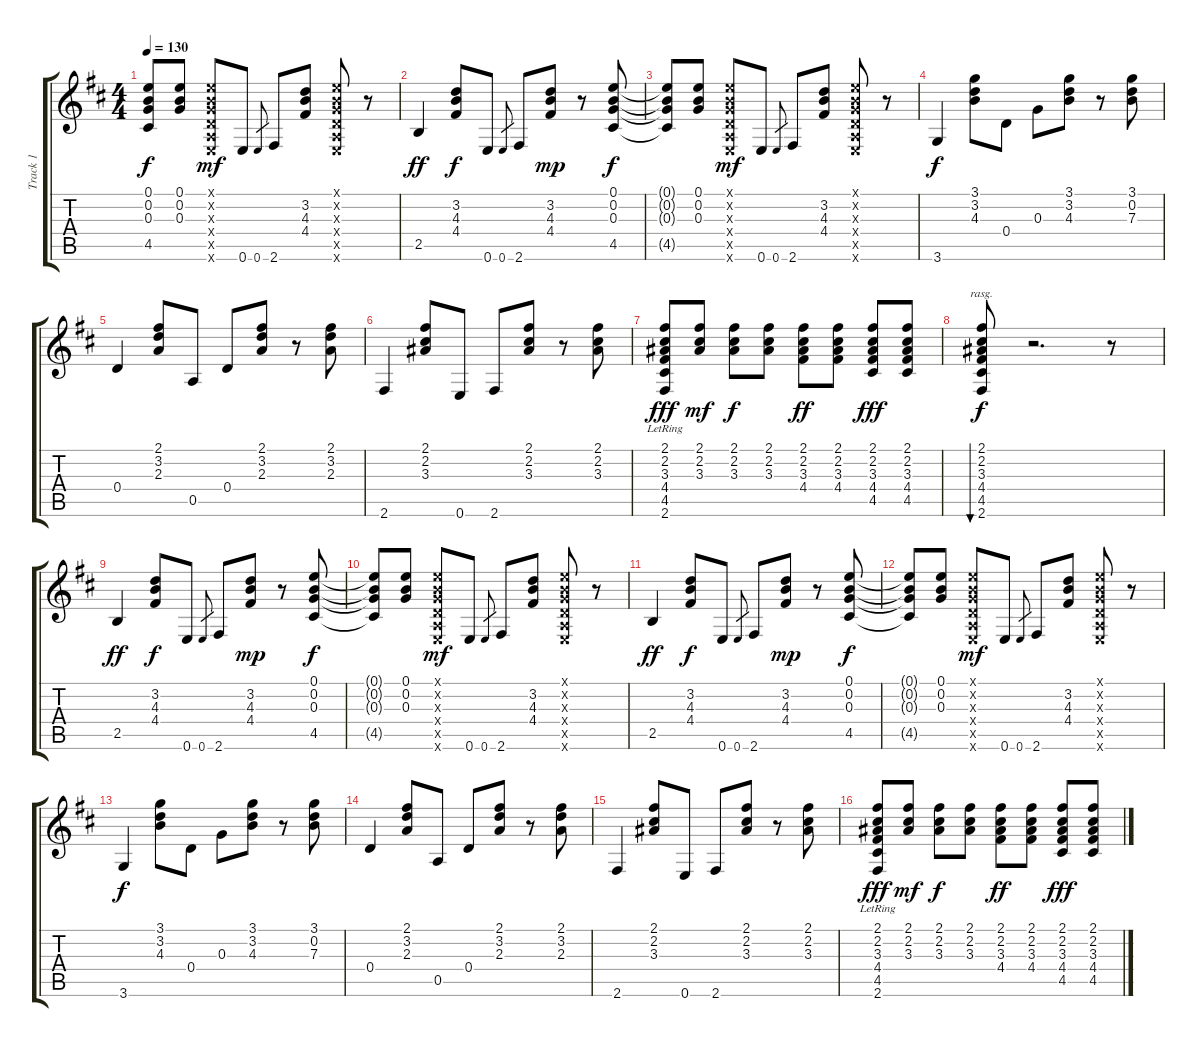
\track ("Track 1" "Track 1") {instrument acousticguitarnylon}
\staff {score tabs}
\tuning (E4 B3 G3 D3 A2 E2) {hide}
\ts (4 4)
\tempo 130
\clef g2
\ks d
(0.1{t} 0.2{t} 0.3{t} 4.5{t}).8{dy f} (0.1 0.2 0.3).8 (0.1{x} 0.2{x} 0.3{x} 0.4{x} 0.5{x} 0.6{x}).8{dy mf} 0.6.8 0.6.8{gr} 2.6.8 (3.2 4.3 4.4).8 (0.1{x} 0.2{x} 0.3{x} 0.4{x} 0.5{x} 0.6{x}).8 r.8 |
2.5.4{dy ff} (3.2 4.3 4.4).8{dy f} 0.6.8 0.6.8{gr} 2.6.8 (3.2 4.3 4.4).8{dy mp} r.8 (0.1 0.2 0.3 4.5).8{dy f} |
(0.1{t} 0.2{t} 0.3{t} 4.5{t}).8 (0.1 0.2 0.3).8 (0.1{x} 0.2{x} 0.3{x} 0.4{x} 0.5{x} 0.6{x}).8{dy mf} 0.6.8 0.6.8{gr} 2.6.8 (3.2 4.3 4.4).8 (0.1{x} 0.2{x} 0.3{x} 0.4{x} 0.5{x} 0.6{x}).8 r.8 |
3.6.4{dy f} (3.1 3.2 4.3).8 0.4.8 0.3.8 (3.1 3.2 4.3).8 r.8 (3.1 0.2 7.3).8 |
0.4.4 (2.1 3.2 2.3).8 0.5.8 0.4.8 (2.1 3.2 2.3).8 r.8 (2.1 3.2 2.3).8 |
2.6.4 (2.1 2.2 3.3).8 0.6.8 2.6.8 (2.1 2.2 3.3).8 r.8 (2.1 2.2 3.3).8 |
(2.1 2.2 3.3 4.4 4.5 2.6{lr}).8{dy fff} (2.1 2.2 3.3).8{dy mf} (2.1 2.2 3.3).8{dy f} (2.1 2.2 3.3).8 (2.1 2.2 3.3 4.4).8{dy ff} (2.1 2.2 3.3 4.4).8 (2.1 2.2 3.3 4.4 4.5).8{dy fff} (2.1 2.2 3.3 4.4 4.5).8 |
(2.1 2.2 3.3 4.4 4.5 2.6).8{bu 240 rasg ii dy f} r.2{d} r.8 |
2.5.4{dy ff} (3.2 4.3 4.4).8{dy f} 0.6.8 0.6.8{gr} 2.6.8 (3.2 4.3 4.4).8{dy mp} r.8 (0.1 0.2 0.3 4.5).8{dy f} |
(0.1{t} 0.2{t} 0.3{t} 4.5{t}).8 (0.1 0.2 0.3).8 (0.1{x} 0.2{x} 0.3{x} 0.4{x} 0.5{x} 0.6{x}).8{dy mf} 0.6.8 0.6.8{gr} 2.6.8 (3.2 4.3 4.4).8 (0.1{x} 0.2{x} 0.3{x} 0.4{x} 0.5{x} 0.6{x}).8 r.8 |
2.5.4{dy ff} (3.2 4.3 4.4).8{dy f} 0.6.8 0.6.8{gr} 2.6.8 (3.2 4.3 4.4).8{dy mp} r.8 (0.1 0.2 0.3 4.5).8{dy f} |
(0.1{t} 0.2{t} 0.3{t} 4.5{t}).8 (0.1 0.2 0.3).8 (0.1{x} 0.2{x} 0.3{x} 0.4{x} 0.5{x} 0.6{x}).8{dy mf} 0.6.8 0.6.8{gr} 2.6.8 (3.2 4.3 4.4).8 (0.1{x} 0.2{x} 0.3{x} 0.4{x} 0.5{x} 0.6{x}).8 r.8 |
3.6.4{dy f} (3.1 3.2 4.3).8 0.4.8 0.3.8 (3.1 3.2 4.3).8 r.8 (3.1 0.2 7.3).8 |
0.4.4 (2.1 3.2 2.3).8 0.5.8 0.4.8 (2.1 3.2 2.3).8 r.8 (2.1 3.2 2.3).8 |
2.6.4 (2.1 2.2 3.3).8 0.6.8 2.6.8 (2.1 2.2 3.3).8 r.8 (2.1 2.2 3.3).8 |
(2.1 2.2 3.3 4.4 4.5 2.6{lr}).8{dy fff} (2.1 2.2 3.3).8{dy mf} (2.1 2.2 3.3).8{dy f} (2.1 2.2 3.3).8 (2.1 2.2 3.3 4.4).8{dy ff} (2.1 2.2 3.3 4.4).8 (2.1 2.2 3.3 4.4 4.5).8{dy fff} (2.1 2.2 3.3 4.4 4.5).8
